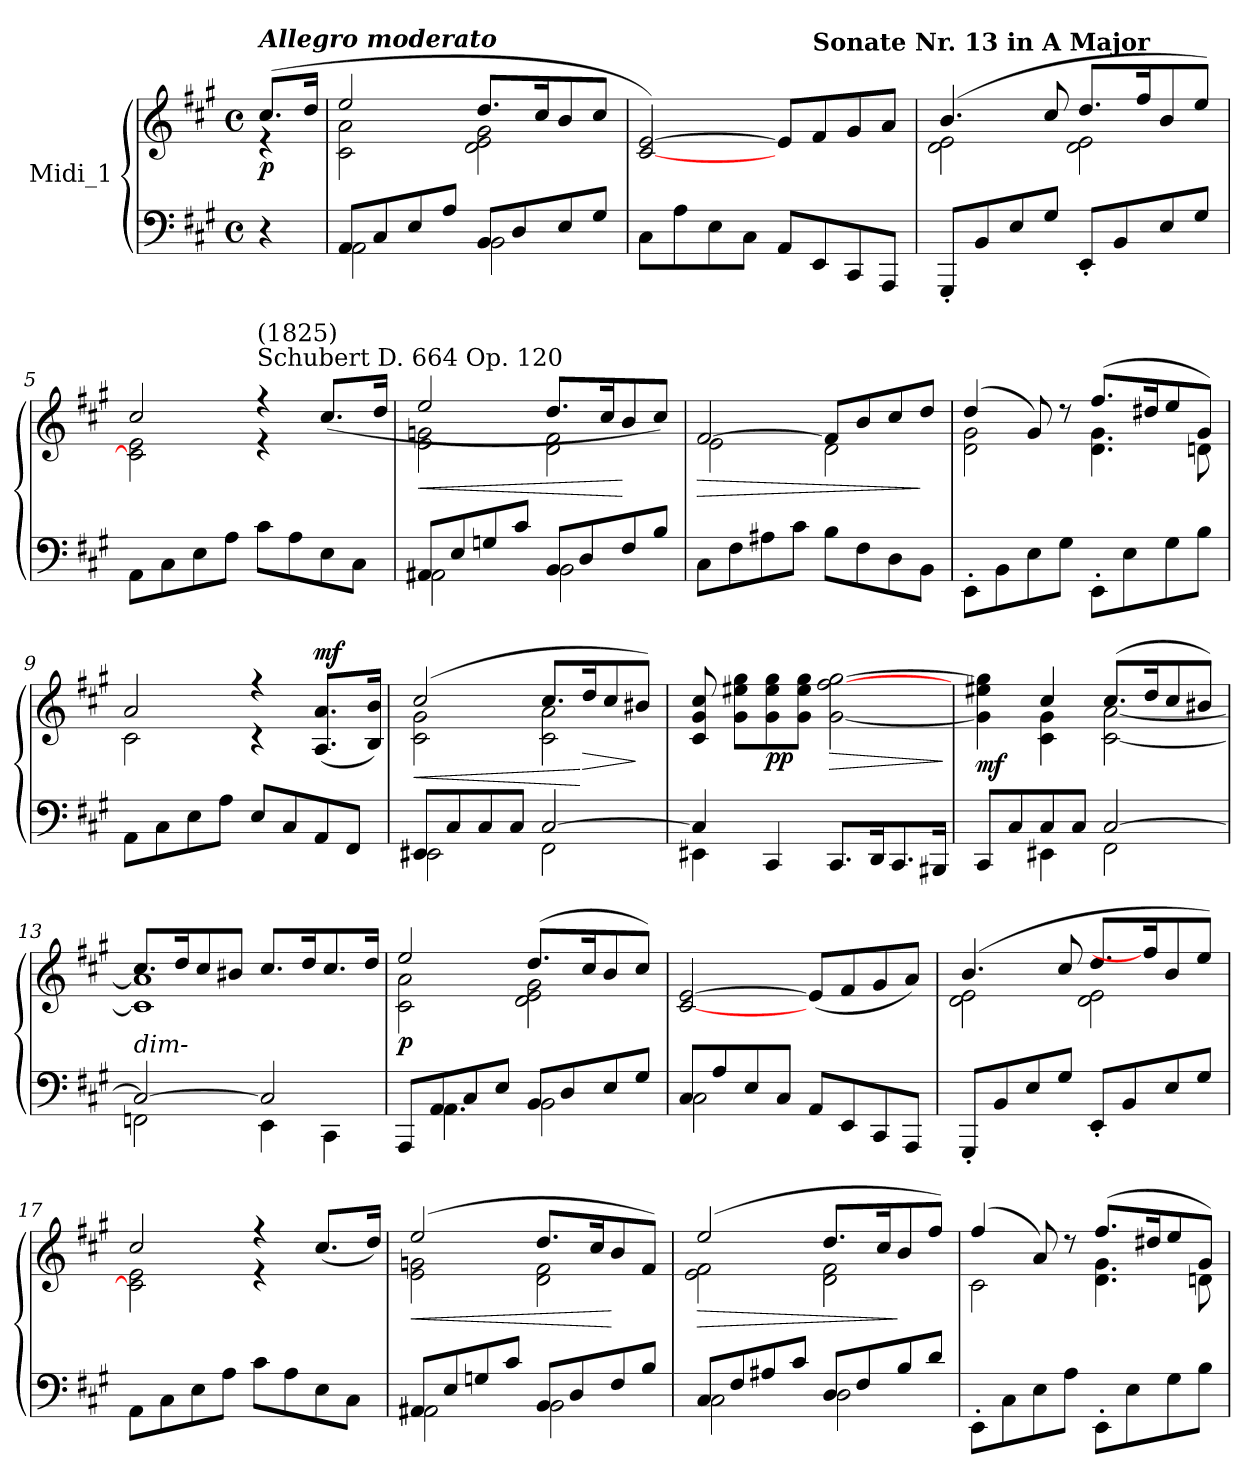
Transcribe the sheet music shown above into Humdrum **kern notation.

**kern	**kern	**dynam
*part1	*part1	*part1
*staff2	*staff1	*staff1/2
*I"Midi_1	*	*
*clefF4	*clefG2	*
*k[f#c#g#]	*k[f#c#g#]	*
*A:	*A:	*
*M4/4	*M4/4	*
*met(c)	*met(c)	*
*MM85	*MM85	*
=1	=1	=1
*^	*^	*
!	!	!LO:TX:a:Bi:t=Allegro moderato	!	!
!	!	!	!	!LO:DY:b
4r	4ryy	(>8.cc#/L	4r	p
.	.	16dd/Jk	.	.
=2	=2	=2	=2	=2
8AA/L	2AA\	2ee/	2c#\ 2a\	.
8C#/	.	.	.	.
8E/	.	.	.	.
8A/J	.	.	.	.
8BB/L	2BB\	8.dd/L	2d\ 2e\ 2g#\	.
8D/	.	.	.	.
.	.	16cc#/K	.	.
8E/	.	8b/	.	.
(>8G#/J	.	8cc#/J	.	.
=3	=3	=3	=3	=3
8C#\L	2ryy	[2c#/ [2e/)	2ryy	.
8A\	.	.	.	.
8E\	.	.	.	.
8C#\J	.	.	.	.
8AA/L	2ryy	8e/L]	2ryy	.
!	!	!LO:TX:a:B:t=Sonate Nr. 13  in A Major	!	!
8EE/	.	8f#/	.	.
8CC#/	.	8g#/	.	.
8AAA/J	.	8a/J)	.	.
=4	=4	=4	=4	=4
8GGG#'/L	2ryy	(>4.b/	2d\ 2e\	.
8BB/	.	.	.	.
8E/	.	.	.	.
8G#/J	.	8cc#/	.	.
8EE'/L	2ryy	8.dd/L	2d\ 2e\	.
8BB/	.	.	.	.
.	.	16ff#/K	.	.
8E/	.	8b/	.	.
8G#/J	.	8ee/J)	.	.
=5	=5	=5	=5	=5
8AA\L	2ryy	2cc#/	2c#\] 2e\	.
8C#\	.	.	.	.
8E\	.	.	.	.
8A\J	.	.	.	.
!	!	!LO:TX:a:t=Schubert D. 664 Op. 120	!	!
!	!	!LO:TX:a:t=(1825)	!	!
8c#\L	2ryy	4r	4r	.
8A\	.	.	.	.
8E\	.	(>8.cc#/L	4ryy	.
8C#\J	.	.	.	.
.	.	16dd/Jk	.	.
!!LO:LB:g=z	!!
=6	=6	=6	=6	=6
!	!	!	!	!LO:HP:b
8AA#X/L	2AA#\	2ee/	2e\ 2gn\	<
8E/	.	.	.	.
8Gn/	.	.	.	.
8c#/J	.	.	.	.
8BB/L	2BB\	8.dd/L	2d\ 2f#\	.
8D/	.	.	.	.
.	.	16cc#/K	.	.
8F#/	.	8b/	.	[
8B/J	.	8cc#/J)	.	.
!!LO:LB:g=z	!!
=7	=7	=7	=7	=7
*	*	*MM85	*	*
!	!	!	!	!LO:HP:b
8C#\L	2ryy	[2f#/	2e\	>
8F#\	.	.	.	.
8A#X\	.	.	.	.
8c#\J	.	.	.	.
8B\L	2ryy	8f#/L]	2d\	.
8F#\	.	8b/	.	.
8D\	.	8cc#/	.	.
8BB\J	.	8dd/J	.	]
=8	=8	=8	=8	=8
8EE'\L	2ryy	(>4dd/	2d\ 2g#\	.
8BB\	.	.	.	.
8E\	.	8g#/)	.	.
8G#\J	.	8r	.	.
8EE'\L	2ryy	(>8.ff#/L	4.d\ 4.g#\	.
8E\	.	.	.	.
.	.	16dd#X/K	.	.
8G#\	.	8ee/	.	.
8B\J	.	8g#/J)	8dni\	.
=9	=9	=9	=9	=9
8AA\L	2ryy	2a/	2c#\	.
8C#\	.	.	.	.
8E\	.	.	.	.
8A\J	.	.	.	.
8E/L	2ryy	4r	4r	.
8C#/	.	.	.	.
!	!	!	!	!LO:DY:a
8AA/	.	(>8.A/ 8.a/L	4ryy	mf
8FF#/J	.	.	.	.
.	.	16B/ 16b/Jk)	.	.
=10	=10	=10	=10	=10
!	!	!	!	!LO:HP:b
8EE#X/L	2EE#\	(>2cc#/	2c#\ 2g#\	<
8C#/	.	.	.	.
8C#/	.	.	.	.
8C#/J	.	.	.	.
[2C#/	2FF#\	8.cc#/L	2c#\ 2a\	.
!	!	!	!	!LO:HP:n=1:b
.	.	16dd/K	.	[ >
.	.	8cc#/	.	.
.	.	8b#X/J)	.	]
!!LO:LB:g=z	!!
=11	=11	=11	=11	=11
4C#/]	4EE#X\	8c#/ 8g#/ 8cc#/	2ryy	.
.	.	8g#\ 8ee#X\ 8gg#\L	.	.
!	!	!	!	!LO:DY:b
4CC#/	4ryy	8g#\ 8ee#\ 8gg#\	.	pp
.	.	8g#\ 8ee#\ 8gg#\J	.	.
!	!	!	!	!LO:HP:b
8.CC#/L	2ryy	[2g#\ [2ff#\ [2gg#\	2ryy	>
16DD/K	.	.	.	.
8.CC#/	.	.	.	.
16BBB#X/Jk	.	.	.	.
*v	*v	*	*	*
*	*v	*v	*
.	.	]
!!LO:LB:g=z
=12	=12	=12
*	*MM85	*
*^	*^	*
!	!	!	!	!LO:DY:b
8CC#/L	4ryy	4g#\] 4ee#X\ 4gg#\]	4ryy	mf
8C#/	.	.	.	.
8C#/	4EE#X\	4cc#/	4c#\ 4g#\	.
8C#/J	.	.	.	.
[2C#/	2FF#\	(>8.cc#/L	[2c#\ [2a\	.
.	.	16dd/K	.	.
.	.	8cc#/	.	.
.	.	8b#X/J)	.	.
=13	=13	=13	=13	=13
!LO:TX:a:i:t=dim-	!	!	!	!
2C#/_	2FFn\	8.cc#/L	1c#] 1a]	.
.	.	16dd/K	.	.
.	.	8cc#/	.	.
.	.	8b#X/J	.	.
2C#/]	4EE\	8.cc#/L	.	.
.	.	16dd/K	.	.
.	4CC#\	8.cc#/	.	.
.	.	16dd/Jk	.	.
=14	=14	=14	=14	=14
!	!	!	!	!LO:DY:b
8AAA/L	8ryy	2ee/	2c#\ 2a\	p
8AA/	4.AA\	.	.	.
8C#/	.	.	.	.
8E/J	.	.	.	.
8BB/L	2BB\	(>8.dd/L	2d\ 2e\ 2g#\	.
8D/	.	.	.	.
.	.	16cc#/K	.	.
8E/	.	8b/	.	.
8G#/J	.	8cc#/J)	.	.
=15	=15	=15	=15	=15
8C#/L	2C#\	[2c#/ [2e/	2ryy	.
8A/	.	.	.	.
8E/	.	.	.	.
8C#/J	.	.	.	.
8AA/L	2ryy	(>8e/L]	2ryy	.
8EE/	.	8f#/	.	.
8CC#/	.	8g#/	.	.
8AAA/J	.	8a/J)	.	.
!!LO:LB:g=z	!!
=16	=16	=16	=16	=16
8GGG#'/L	2ryy	(>4.b/	2d\ 2e\	.
8BB/	.	.	.	.
8E/	.	.	.	.
8G#/J	.	8cc#/	.	.
8EE'/L	2ryy	8.dd/L	2d\ 2e\	.
8BB/	.	.	.	.
.	.	16ff#/K]	.	.
8E/	.	8b/	.	.
8G#/J	.	8ee/J)	.	.
!!LO:PB:g=z	!!
=17	=17	=17	=17	=17
*	*	*MM85	*	*
8AA\L	2ryy	2cc#/	2c#\] 2e\	.
8C#\	.	.	.	.
8E\	.	.	.	.
8A\J	.	.	.	.
8c#\L	2ryy	4r	4r	.
8A\	.	.	.	.
8E\	.	(>8.cc#/L	4ryy	.
8C#\J	.	.	.	.
.	.	16dd/Jk)	.	.
=18	=18	=18	=18	=18
!	!	!	!	!LO:HP:b
8AA#X/L	2AA#\	(>2ee/	2e\ 2gn\	<
8E/	.	.	.	.
8Gn/	.	.	.	.
8c#/J	.	.	.	.
8BB/L	2BB\	8.dd/L	2d\ 2f#\	.
8D/	.	.	.	.
.	.	16cc#/K	.	.
8F#/	.	8b/	.	[
8B/J	.	8f#/J)	.	.
=19	=19	=19	=19	=19
!	!	!	!	!LO:HP:b
8C#/L	2C#\	(>2ee/	2e\ 2f#\	>
8F#/	.	.	.	.
8A#X/	.	.	.	.
8c#/J	.	.	.	.
8D/L	2D\	8.dd/L	2d\ 2f#\	.
8F#/	.	.	.	.
.	.	16cc#/K	.	.
8B/	.	8b/	.	]
8d/J	.	8ff#/J)	.	.
=20	=20	=20	=20	=20
8EE'\L	2ryy	(>4ff#/	2c#\	.
8C#\	.	.	.	.
8E\	.	8a/)	.	.
8A\J	.	8r	.	.
8EE'\L	2ryy	(>8.ff#/L	4.d\ 4.g#\	.
8E\	.	.	.	.
.	.	16dd#X/K	.	.
8G#\	.	8ee/	.	.
8B\J	.	8g#/J)	8dni\	.
*v	*v	*	*	*
*	*v	*v	*
=	=	=
*-	*-	*-
